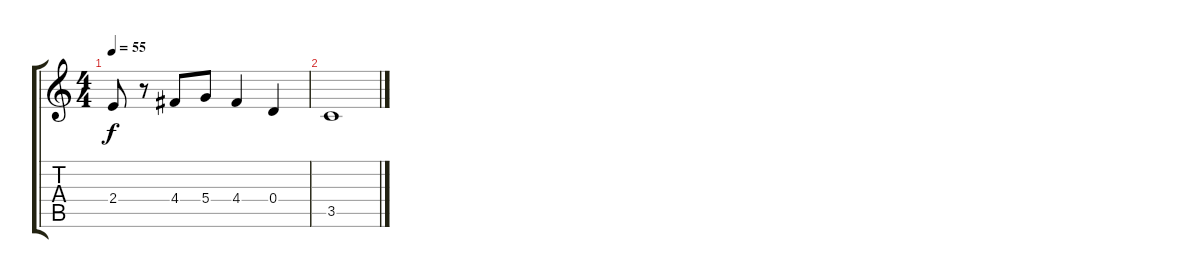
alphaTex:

\track "" {instrument distortionguitar}
\staff {score tabs}
\tuning (E4 B3 G3 D3 A2 E2) {hide}
\ts (4 4)
\tempo 55
\clef g2
\ks c
2.4.8{dy f} r.8 4.4.8 5.4.8 4.4.4 0.4.4 |
3.5.1
